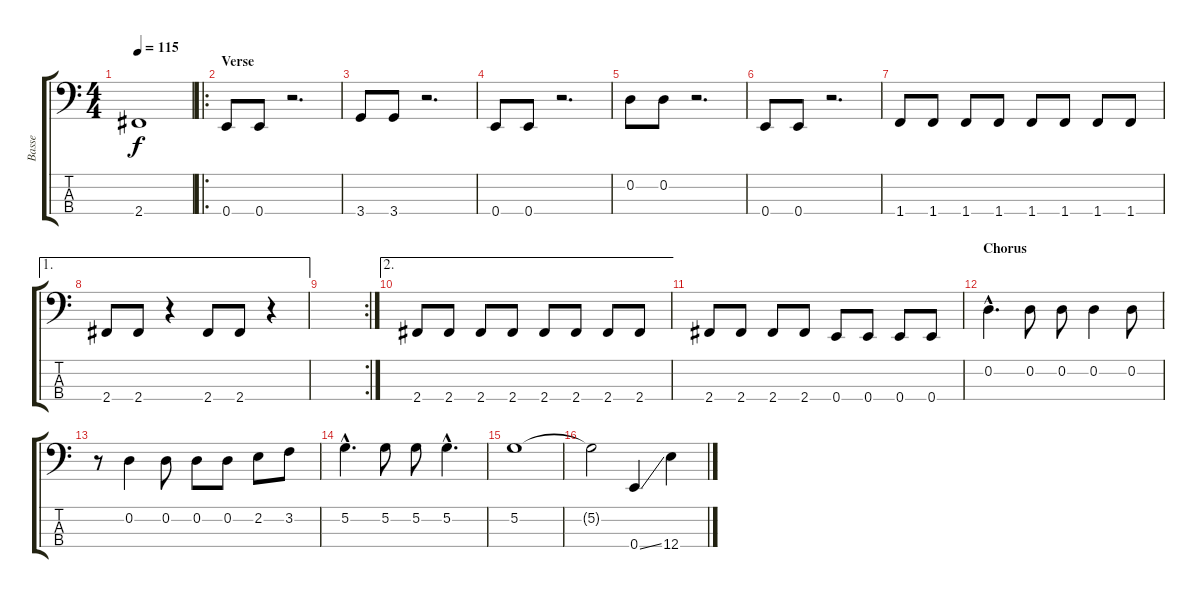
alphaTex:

\track ("Basse" "Basse") {instrument electricbasspick}
\staff {score tabs}
\tuning (G2 D2 A1 E1) {hide}
\ts (4 4)
\tempo 115
\clef f4
\ks c
2.4.1{dy f} |
\ro
\section ("" "Verse")
0.4.8 0.4.8 r.2{d} |
3.4.8 3.4.8 r.2{d} |
0.4.8 0.4.8 r.2{d} |
0.2.8 0.2.8 r.2{d} |
0.4.8 0.4.8 r.2{d} |
1.4.8 1.4.8 1.4.8 1.4.8 1.4.8 1.4.8 1.4.8 1.4.8 |
\ae 1
2.4.8 2.4.8 r.4 2.4.8 2.4.8 r.4 |
\rc 2
|
\ae 2
2.4.8 2.4.8 2.4.8 2.4.8 2.4.8 2.4.8 2.4.8 2.4.8 |
2.4.8 2.4.8 2.4.8 2.4.8 0.4.8 0.4.8 0.4.8 0.4.8 |
\section ("" "Chorus")
0.2{hac}.4{d} 0.2.8 0.2.8 0.2.4 0.2.8 |
r.8 0.2.4 0.2.8 0.2.8 0.2.8 2.2.8 3.2.8 |
5.2{hac}.4{d} 5.2.8 5.2.8 5.2{hac}.4{d} |
5.2.1 |
5.2{t}.2 0.4{ss}.4 12.4.4
